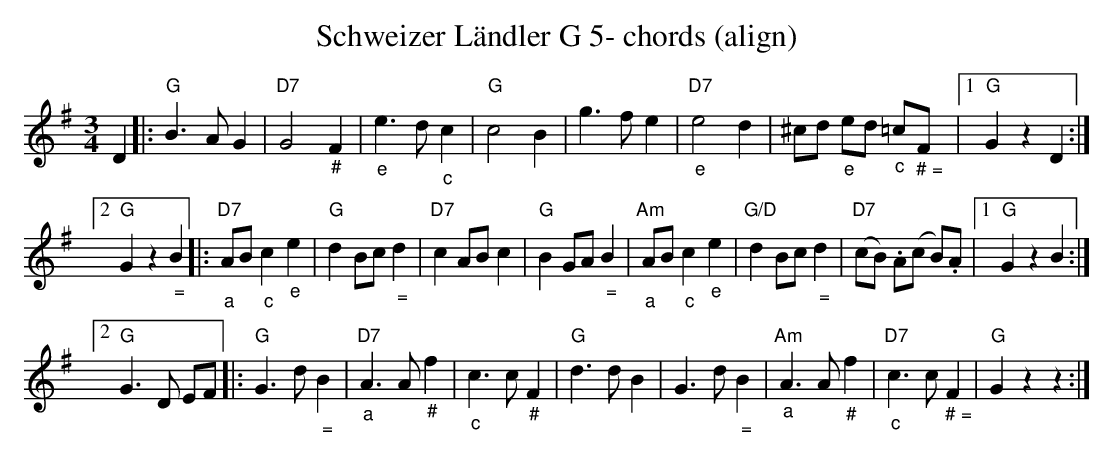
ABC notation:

X:1
T:Schweizer L\"andler G 5- chords (align)
M:3/4
L:1/4
K:Gmaj%%MIDI gchordon
D |: "G"B>AG | "D7"G2"_#"F | "_e"e>d"_c"c | "G"c2B | g>fe | "D7""_e"e2d | ^c/2d/2 "_e"e/2d/2 "_c"=c/2"_ # ="F/2 |1 "G"GzD :|2
 "G"Gz"_ ="B |: "D7""_a"A/2B/2"_c"c"_e"e | "G"dB/2c/2"_ ="d | "D7"cA/2B/2c | "G"BG/2A/2"_ ="B | "Am""_a"A/2B/2"_c"c"_e"e | "G/D"dB/2c/2"_ ="d | "D7"(c/2B/2) .A/2(c/2 B/2).A/2 |1 "G"GzB :|2
 "G"G>D E/2F/2 |: "G"G>d"_ ="B | "D7""_a"A>A"_#"f | "_c"c>c"_#"F | "G"d>dB | G>d"_ ="B | "Am""_a"A>A"_#"f | "D7""_c"c>c"_ # ="F | "G"Gzz :|
